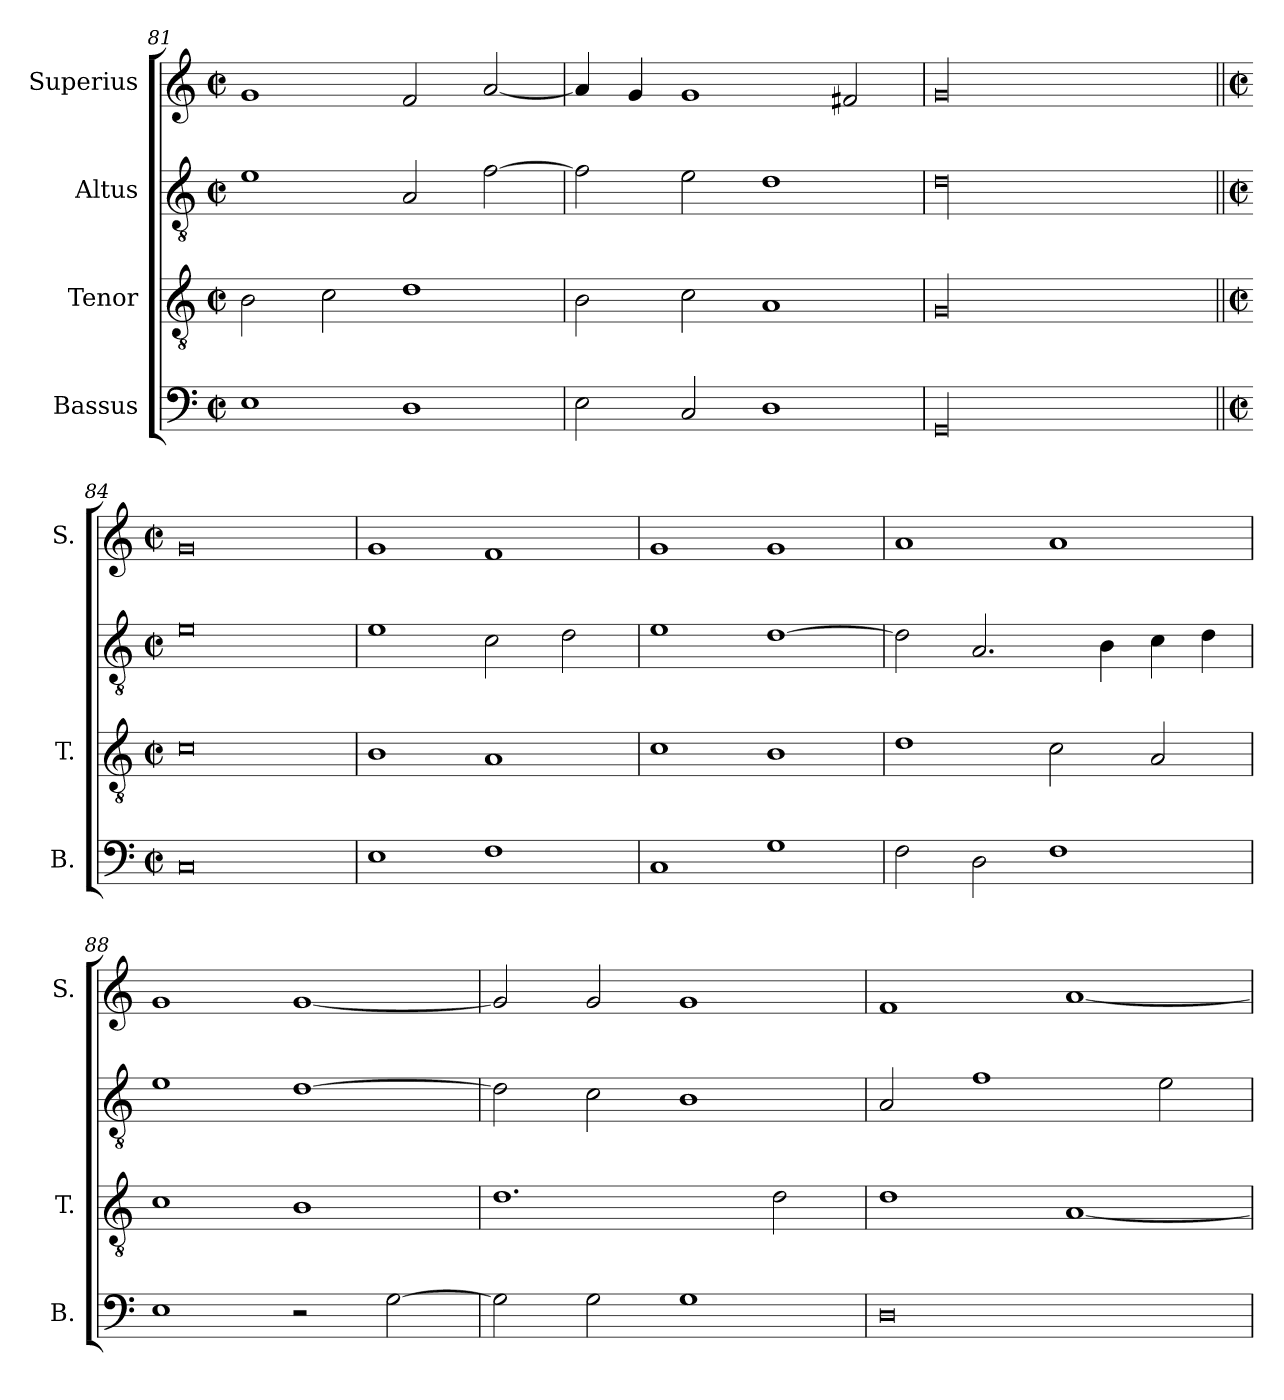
**kern	**kern	**kern	**kern
*part4	*part3	*part2	*part1
*staff4	*staff3	*staff2	*staff1
*I"Bassus	*I"Tenor	*I"Altus	*I"Superius
*I'B.	*I'T.	*	*I'S.
*clefF4	*clefGv2	*clefGv2	*clefG2
*	*ITrd7c12	*ITrd7c12	*
*k[]	*k[]	*k[]	*k[]
*C:	*C:	*C:	*C:
*M2/2	*M2/2	*M2/2	*M2/2
*met(c|)	*met(c|)	*met(c|)	*met(c|)
=81	=81	=81	=81
1Ei	2BBi\	1Ei	1gi
.	2Ci\	.	.
1Di	1Di	2AAi/	2fi/
.	.	[>2Fi\	[<2ai/
=82	=82	=82	=82
2Ei\	2BBi\	2Fi\]	4ai/]
.	.	.	4gi/
2Ci/	2Ci\	2Ei\	1gi
1Di	1AAi	1Di	.
.	.	.	2f#Xi/
=83	=83	=83	=83
00GGi	00GGi	00Di	00gi
!!LO:LB:g=z
=84||	=84||	=84||	=84||
*M2/2	*M2/2	*M2/2	*M2/2
*met(c|)	*met(c|)	*met(c|)	*met(c|)
0Ci	0Ci	0Ei	0gi
=85	=85	=85	=85
1Ei	1BBi	1Ei	1gi
1Fi	1AAi	2Ci\	1fi
.	.	2Di\	.
=86	=86	=86	=86
1Ci	1Ci	1Ei	1gi
1Gi	1BBi	[>1Di	1gi
=87	=87	=87	=87
2Fi\	1Di	2Di\]	1ai
2Di\	.	2.AAi/	.
1Fi	2Ci\	.	1ai
.	.	4BBi\	.
.	2AAi/	4Ci\	.
.	.	4Di\	.
=88	=88	=88	=88
1Ei	1Ci	1Ei	1gi
2r	1BBi	[>1Di	[<1gi
[>2Gi\	.	.	.
=89	=89	=89	=89
2Gi\]	1.Di	2Di\]	2gi/]
2Gi\	.	2Ci\	2gi/
1Gi	.	1BBi	1gi
.	2Di\	.	.
!!LO:PB:g=z
=90	=90	=90	=90
0Di	1Di	2AAi/	1fi
.	.	1Fi	.
.	[<1AAi	.	[<1ai
.	.	2Ei\	.
=	=	=	=
*-	*-	*-	*-
